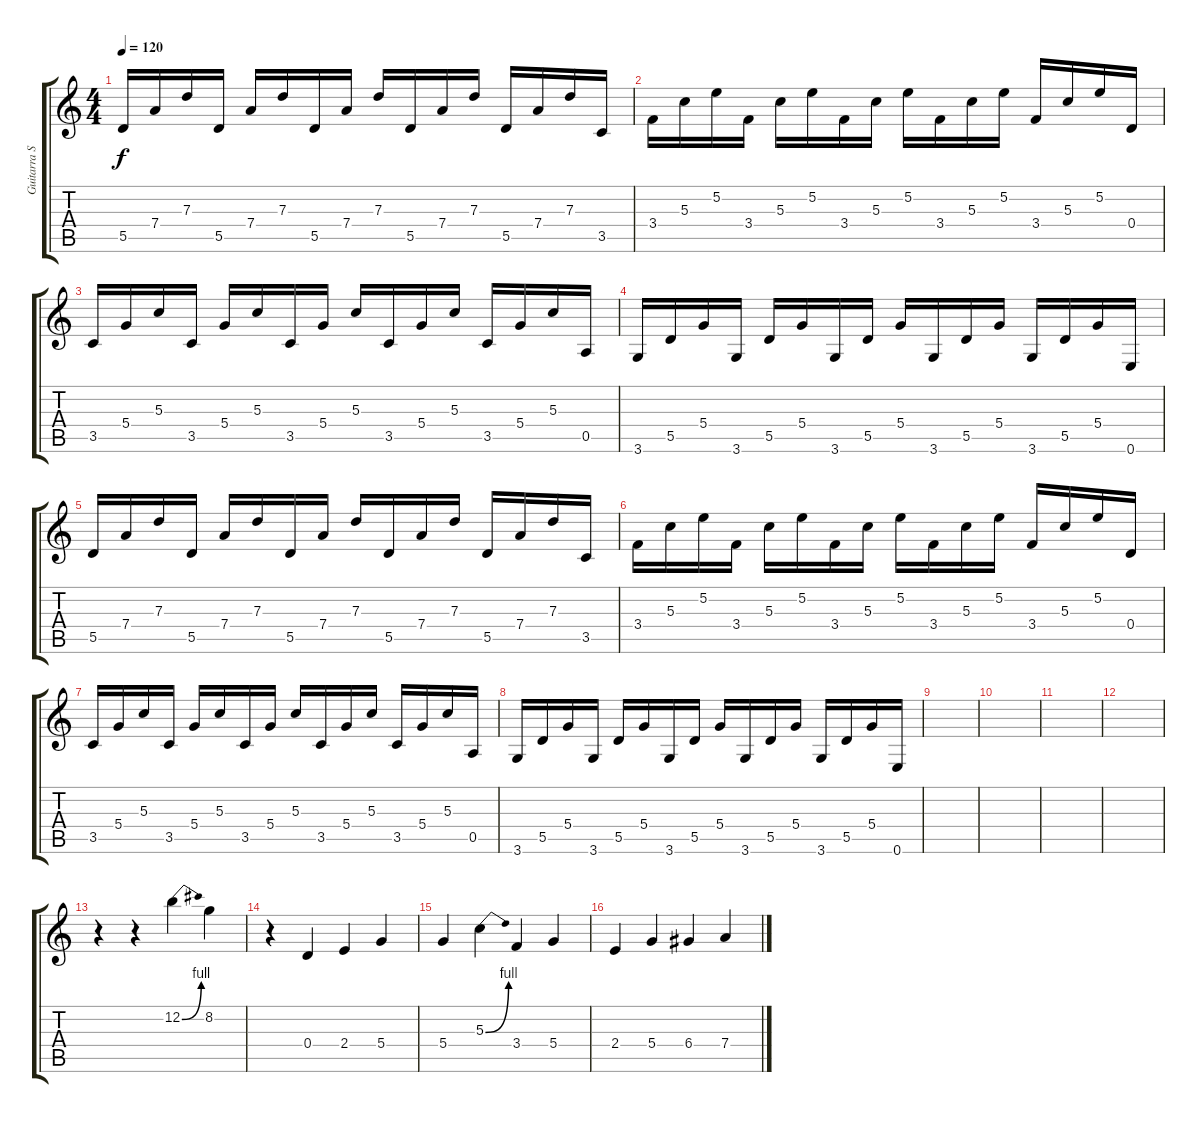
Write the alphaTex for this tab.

\track ("Guitarra Solista" "Guitarra S") {instrument distortionguitar}
\staff {score tabs}
\tuning (E4 B3 G3 D3 A2 E2) {hide}
\ts (4 4)
\tempo 120
\clef g2
\ks c
5.5.16{dy f} 7.4.16 7.3.16 5.5.16 7.4.16 7.3.16 5.5.16 7.4.16 7.3.16 5.5.16 7.4.16 7.3.16 5.5.16 7.4.16 7.3.16 3.5.16 |
3.4.16 5.3.16 5.2.16 3.4.16 5.3.16 5.2.16 3.4.16 5.3.16 5.2.16 3.4.16 5.3.16 5.2.16 3.4.16 5.3.16 5.2.16 0.4.16 |
3.5.16 5.4.16 5.3.16 3.5.16 5.4.16 5.3.16 3.5.16 5.4.16 5.3.16 3.5.16 5.4.16 5.3.16 3.5.16 5.4.16 5.3.16 0.5.16 |
3.6.16 5.5.16 5.4.16 3.6.16 5.5.16 5.4.16 3.6.16 5.5.16 5.4.16 3.6.16 5.5.16 5.4.16 3.6.16 5.5.16 5.4.16 0.6.16 |
5.5.16 7.4.16 7.3.16 5.5.16 7.4.16 7.3.16 5.5.16 7.4.16 7.3.16 5.5.16 7.4.16 7.3.16 5.5.16 7.4.16 7.3.16 3.5.16 |
3.4.16 5.3.16 5.2.16 3.4.16 5.3.16 5.2.16 3.4.16 5.3.16 5.2.16 3.4.16 5.3.16 5.2.16 3.4.16 5.3.16 5.2.16 0.4.16 |
3.5.16 5.4.16 5.3.16 3.5.16 5.4.16 5.3.16 3.5.16 5.4.16 5.3.16 3.5.16 5.4.16 5.3.16 3.5.16 5.4.16 5.3.16 0.5.16 |
3.6.16 5.5.16 5.4.16 3.6.16 5.5.16 5.4.16 3.6.16 5.5.16 5.4.16 3.6.16 5.5.16 5.4.16 3.6.16 5.5.16 5.4.16 0.6.16 |
|
|
|
|
r.4 r.4 12.2{be (bend 0 0 60 4)}.4 8.2.4 |
r.4 0.4.4 2.4.4 5.4.4 |
5.4.4 5.3{be (bend 0 0 60 4)}.4 3.4.4 5.4.4 |
2.4.4 5.4.4 6.4.4 7.4.4
